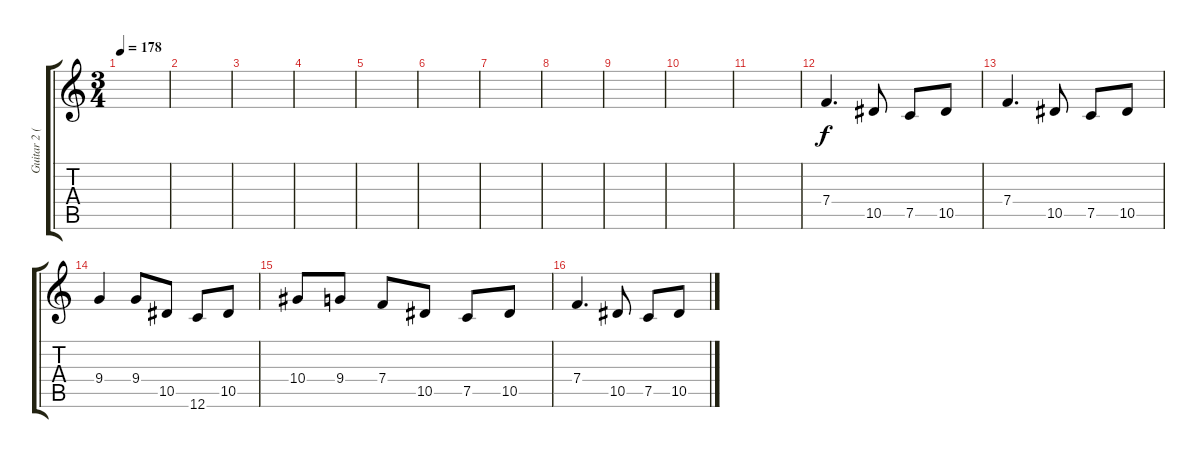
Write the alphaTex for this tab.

\track ("Guitar 2 (Lead)" "Guitar 2 (") {instrument distortionguitar}
\staff {score tabs}
\tuning (C4 G3 Eb3 Bb2 F2 C2) {hide}
\ts (3 4)
\tempo 178
\clef g2
\ks c
|
|
|
|
|
|
|
|
|
|
|
7.4.4{d} 10.5.8 7.5.8 10.5.8 |
7.4.4{d} 10.5.8 7.5.8 10.5.8 |
9.4.4 9.4.8 10.5.8 12.6.8 10.5.8 |
10.4.8 9.4.8 7.4.8 10.5.8 7.5.8 10.5.8 |
7.4.4{d} 10.5.8 7.5.8 10.5.8
